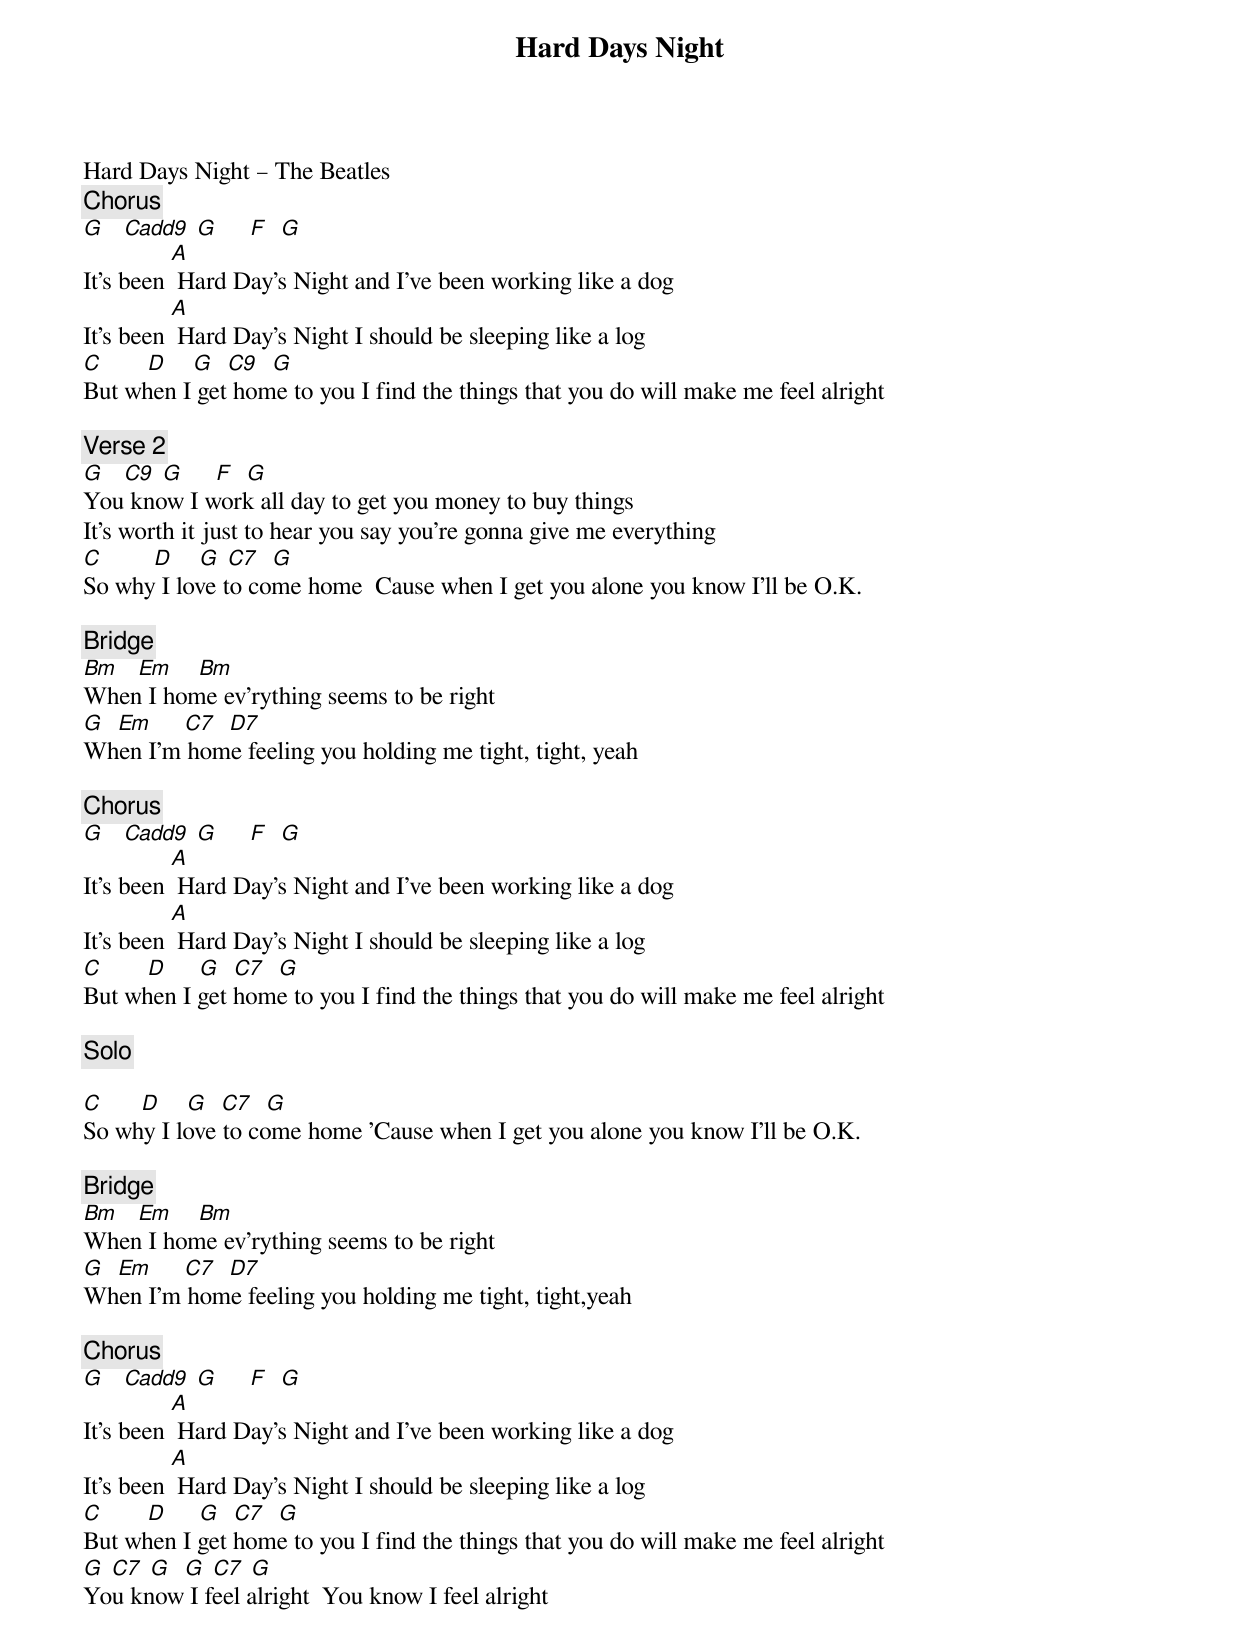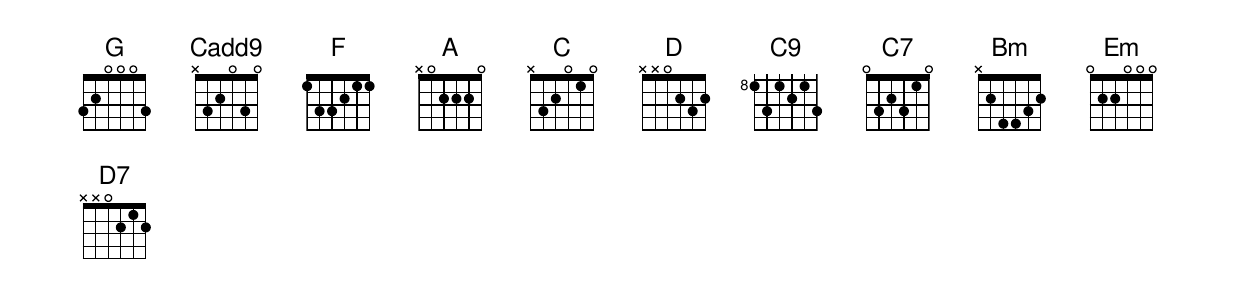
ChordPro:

{title: Hard Days Night}
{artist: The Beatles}
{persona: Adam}
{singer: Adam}
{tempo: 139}
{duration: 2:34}
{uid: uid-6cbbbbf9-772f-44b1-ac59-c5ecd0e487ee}
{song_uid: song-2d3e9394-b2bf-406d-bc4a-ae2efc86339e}



Hard Days Night – The Beatles
{comment: Chorus}
[G] 		[Cadd9] [G] 				[F]		[G]
It's been [A] Hard Day's Night and I've been working like a dog
It's been [A] Hard Day's Night I should be sleeping like a log
[C] 						[D]				[G] 	[C9] 	[G]
But when I get home to you I find the things that you do will make me feel alright

{comment: Verse 2}
[G] 		[C9] [G] 				[F]		[G]
You know I work all day to get you money to buy things
It's worth it just to hear you say you're gonna give me everything
[C] 							[D]				[G]	[C7] 	[G]
So why I love to come home 	Cause when I get you alone you know I'll be O.K.

{comment: Bridge}
[Bm]	 	[Em]			 [Bm]
When I home ev'rything seems to be right
[G] 	[Em] 				[C7]		[D7]
When I'm home feeling you holding me tight, tight, yeah

{comment: Chorus}
[G] 		[Cadd9] [G] 				[F]		[G]
It's been [A] Hard Day's Night and I've been working like a dog
It's been [A] Hard Day's Night I should be sleeping like a log
[C] 						[D]					[G] 	[C7] 	[G]
But when I get home to you I find the things that you do will make me feel alright

{comment: Solo}

[C] 					[D]				[G] 	[C7] 	[G]
So why I love to come home 'Cause when I get you alone you know I'll be O.K.

{comment: Bridge}
[Bm]	 	[Em]			 [Bm]
When I home ev'rything seems to be right
[G] 	[Em] 				[C7]		[D7]
When I'm home feeling you holding me tight, tight,yeah

{comment: Chorus}
[G] 		[Cadd9] [G] 				[F]		[G]
It's been [A] Hard Day's Night and I've been working like a dog
It's been [A] Hard Day's Night I should be sleeping like a log
[C] 						[D]					[G] 	[C7] 	[G]
But when I get home to you I find the things that you do will make me feel alright
[G]	[C7]	[G]		[G]	[C7]	[G]
You know I feel alright		You know I feel alright
